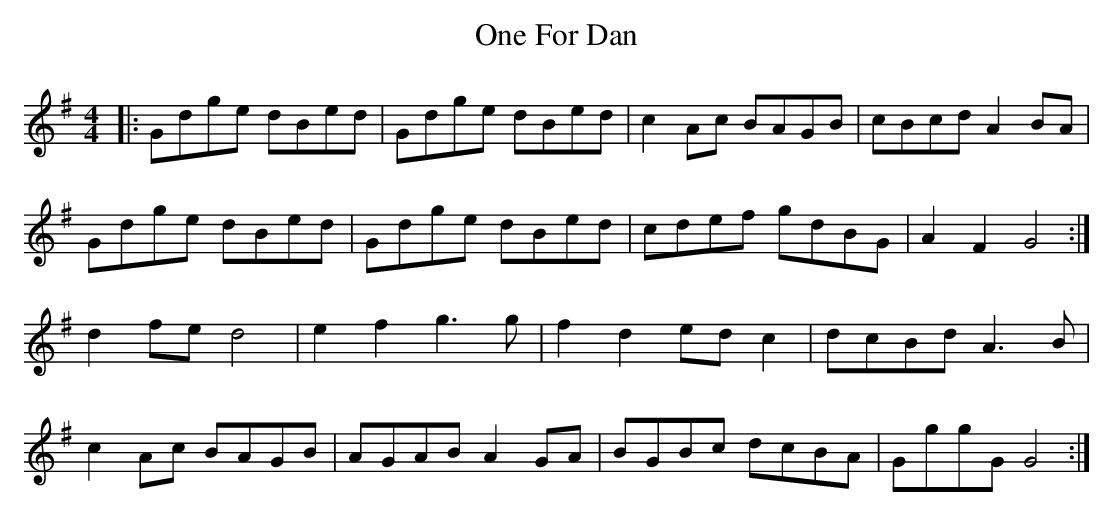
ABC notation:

X:1
T: One For Dan
M: 4/4
L: 1/8
K: Gmaj
|:Gdge dBed|Gdge dBed|c2 Ac BAGB|cBcd A2BA|
Gdge dBed|Gdge dBed|cdef gdBG|A2 F2G4:|
d2 fe d4|e2 f2 g3 g|f2d2 edc2|dcBd A3B|
c2 Ac BAGB|AGAB A2 GA|BGBc dcBA|GggG G4:|
